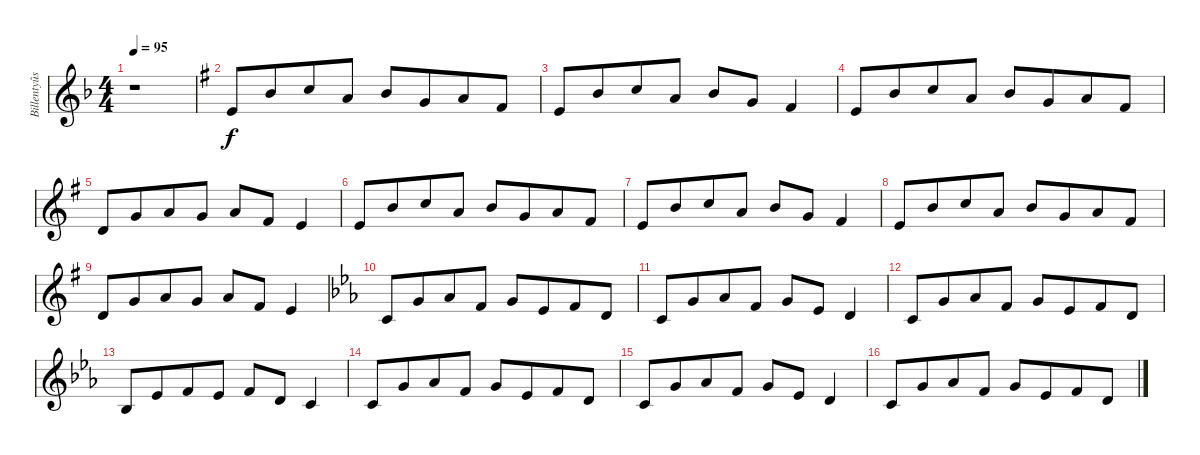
\track ("Billentyûs (Michael Kenney)" "Billentyûs") {instrument synthvoice}
\staff {score}
\tuning (E4 B3 G3 D3 A2 E2) {hide}
\ts (4 4)
\tempo 95
\clef g2
\ks f
r.1{dy f} |
\ks g
0.1.8 7.1.8{beam merge} 8.1.8 5.1.8 7.1.8 3.1.8{beam merge} 5.1.8 2.1.8 |
0.1.8 7.1.8{beam merge} 8.1.8 5.1.8 7.1.8 3.1.8 2.1.4 |
0.1.8 7.1.8{beam merge} 8.1.8 5.1.8 7.1.8 3.1.8{beam merge} 5.1.8 2.1.8 |
3.2.8 3.1.8{beam merge} 5.1.8 3.1.8 5.1.8 2.1.8 0.1.4 |
0.1.8 7.1.8{beam merge} 8.1.8 5.1.8 7.1.8 3.1.8{beam merge} 5.1.8 2.1.8 |
0.1.8 7.1.8{beam merge} 8.1.8 5.1.8 7.1.8 3.1.8 2.1.4 |
0.1.8 7.1.8{beam merge} 8.1.8 5.1.8 7.1.8 3.1.8{beam merge} 5.1.8 2.1.8 |
3.2.8 3.1.8{beam merge} 5.1.8 3.1.8 5.1.8 2.1.8 0.1.4 |
\ks eb
1.2.8 3.1.8{beam merge} 4.1.8 1.1.8 3.1.8 4.2.8{beam merge} 1.1.8 3.2.8 |
1.2.8 3.1.8{beam merge} 4.1.8 1.1.8 3.1.8 4.2.8 3.2.4 |
1.2.8 3.1.8{beam merge} 4.1.8 1.1.8 3.1.8 4.2.8{beam merge} 1.1.8 3.2.8 |
3.3.8 4.2.8{beam merge} 1.1.8 4.2.8 1.1.8 3.2.8 1.2.4 |
1.2.8 3.1.8{beam merge} 4.1.8 1.1.8 3.1.8 4.2.8{beam merge} 1.1.8 3.2.8 |
1.2.8 3.1.8{beam merge} 4.1.8 1.1.8 3.1.8 4.2.8 3.2.4 |
1.2.8 3.1.8{beam merge} 4.1.8 1.1.8 3.1.8 4.2.8{beam merge} 1.1.8 3.2.8
